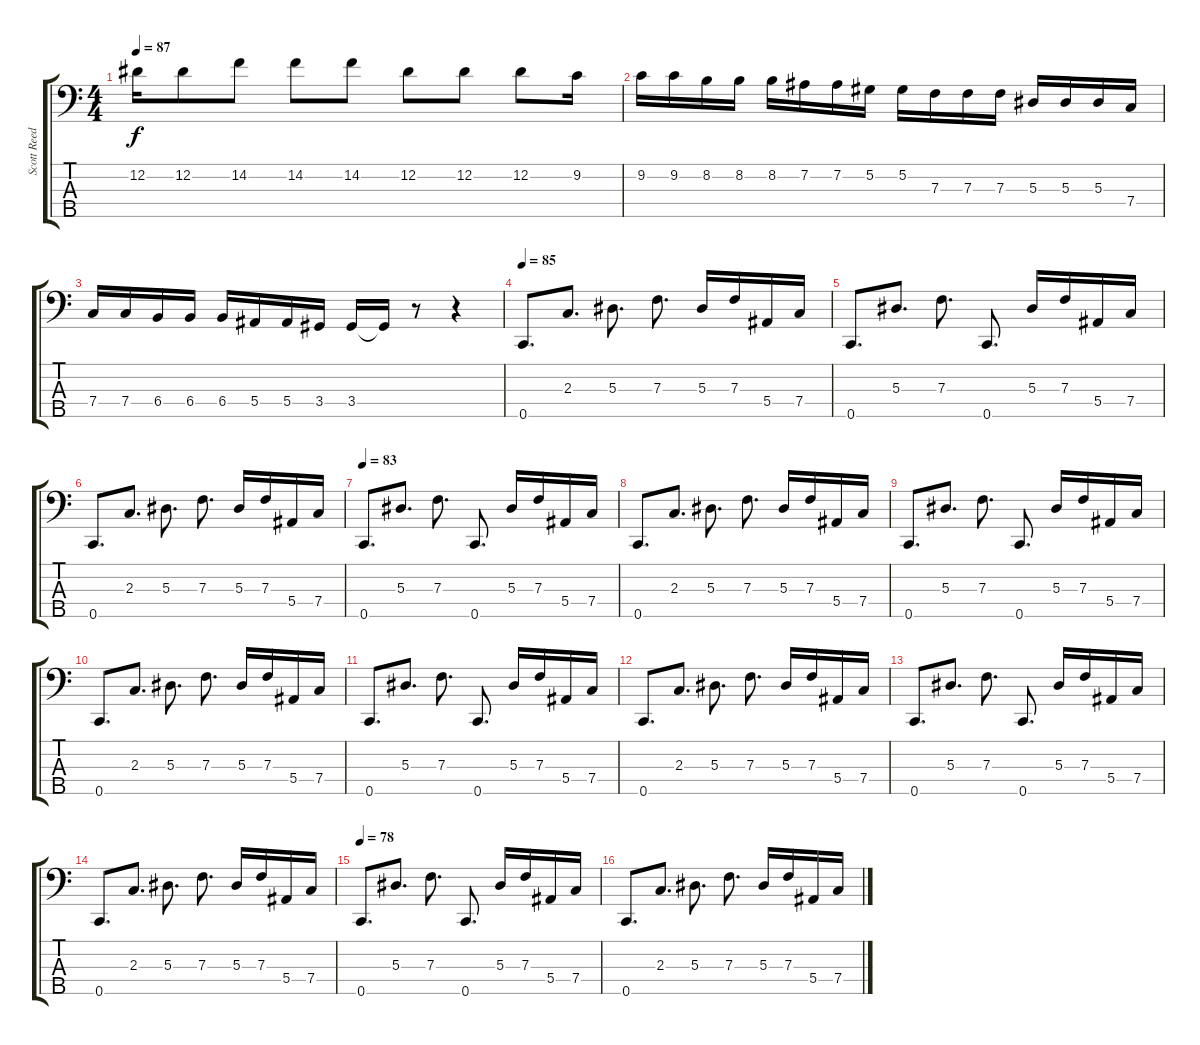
\track ("Scott Reeder" "Scott Reed") {instrument electricbassfinger}
\staff {score tabs}
\tuning (Ab2 Eb2 Bb1 F1 C1) {hide}
\ts (4 4)
\tempo 87
\clef f4
\ks c
12.2{t}.16{dy f} 12.2.8 14.2.8 14.2.8 14.2.8 12.2.8 12.2.8 12.2.8 9.2.16 |
9.2.16 9.2.16 8.2.16 8.2.16 8.2.16 7.2.16 7.2.16 5.2.16 5.2.16 7.3.16 7.3.16 7.3.16 5.3.16 5.3.16 5.3.16 7.4.16 |
7.4.16 7.4.16 6.4.16 6.4.16 6.4.16 5.4.16 5.4.16 3.4.16 3.4.16 3.4{t}.16 r.8 r.4 |
\tempo 85
0.5.8{d} 2.3.8{d} 5.3.8{d} 7.3.8{d} 5.3.16 7.3.16 5.4.16 7.4.16 |
0.5.8{d} 5.3.8{d} 7.3.8{d} 0.5.8{d} 5.3.16 7.3.16 5.4.16 7.4.16 |
0.5.8{d} 2.3.8{d} 5.3.8{d} 7.3.8{d} 5.3.16 7.3.16 5.4.16 7.4.16 |
\tempo 83
0.5.8{d} 5.3.8{d} 7.3.8{d} 0.5.8{d} 5.3.16 7.3.16 5.4.16 7.4.16 |
0.5.8{d} 2.3.8{d} 5.3.8{d} 7.3.8{d} 5.3.16 7.3.16 5.4.16 7.4.16 |
0.5.8{d} 5.3.8{d} 7.3.8{d} 0.5.8{d} 5.3.16 7.3.16 5.4.16 7.4.16 |
0.5.8{d} 2.3.8{d} 5.3.8{d} 7.3.8{d} 5.3.16 7.3.16 5.4.16 7.4.16 |
0.5.8{d} 5.3.8{d} 7.3.8{d} 0.5.8{d} 5.3.16 7.3.16 5.4.16 7.4.16 |
0.5.8{d} 2.3.8{d} 5.3.8{d} 7.3.8{d} 5.3.16 7.3.16 5.4.16 7.4.16 |
0.5.8{d} 5.3.8{d} 7.3.8{d} 0.5.8{d} 5.3.16 7.3.16 5.4.16 7.4.16 |
0.5.8{d} 2.3.8{d} 5.3.8{d} 7.3.8{d} 5.3.16 7.3.16 5.4.16 7.4.16 |
\tempo 78
0.5.8{d} 5.3.8{d} 7.3.8{d} 0.5.8{d} 5.3.16 7.3.16 5.4.16 7.4.16 |
0.5.8{d} 2.3.8{d} 5.3.8{d} 7.3.8{d} 5.3.16 7.3.16 5.4.16 7.4.16
